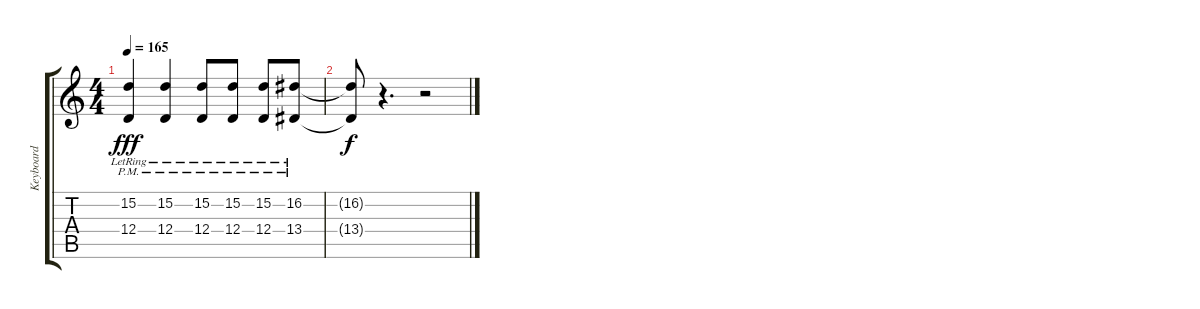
\track ("Keyboard " "Keyboard ") {instrument tremolostrings}
\staff {score tabs}
\tuning (E4 B3 G3 D3 A2 D2) {hide}
\ts (4 4)
\tempo 165
\clef g2
\ks c
(15.2{pm lr} 12.4{pm lr}).4{dy fff} (15.2{pm lr} 12.4{pm lr}).4 (15.2{pm lr} 12.4{pm lr}).8 (15.2{pm lr} 12.4{pm lr}).8 (15.2{pm lr} 12.4{pm lr}).8 (16.2{pm lr} 13.4{pm lr}).8 |
(16.2{t} 13.4{t}).8{dy f} r.4{d} r.2
